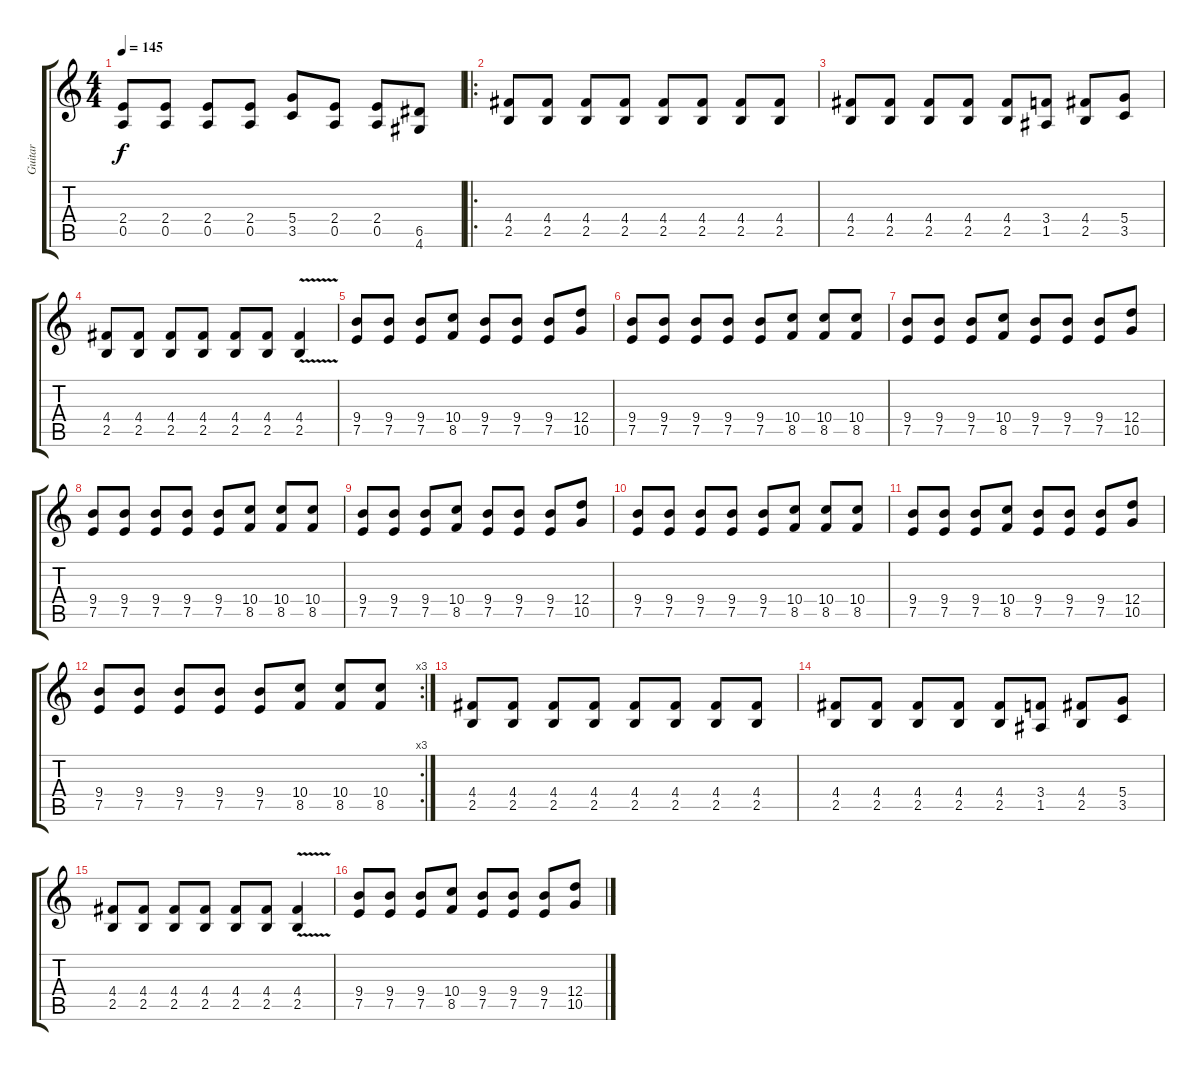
\track ("Guitar" "Guitar") {instrument distortionguitar}
\staff {score tabs}
\tuning (E4 B3 G3 D3 A2 E2) {hide}
\ts (4 4)
\tempo 145
\clef g2
\ks c
(2.4 0.5).8{dy f} (2.4 0.5).8 (2.4 0.5).8 (2.4 0.5).8 (5.4 3.5).8 (2.4 0.5).8 (2.4 0.5).8 (6.5 4.6).8 |
\ro
(4.4 2.5).8 (4.4 2.5).8 (4.4 2.5).8 (4.4 2.5).8 (4.4 2.5).8 (4.4 2.5).8 (4.4 2.5).8 (4.4 2.5).8 |
(4.4 2.5).8 (4.4 2.5).8 (4.4 2.5).8 (4.4 2.5).8 (4.4 2.5).8 (3.4 1.5).8 (4.4 2.5).8 (5.4 3.5).8 |
(4.4 2.5).8 (4.4 2.5).8 (4.4 2.5).8 (4.4 2.5).8 (4.4 2.5).8 (4.4 2.5).8 (4.4 2.5{v}).4 |
(9.4 7.5).8 (9.4 7.5).8 (9.4 7.5).8 (10.4 8.5).8 (9.4 7.5).8 (9.4 7.5).8 (9.4 7.5).8 (12.4 10.5).8 |
(9.4 7.5).8 (9.4 7.5).8 (9.4 7.5).8 (9.4 7.5).8 (9.4 7.5).8 (10.4 8.5).8 (10.4 8.5).8 (10.4 8.5).8 |
(9.4 7.5).8 (9.4 7.5).8 (9.4 7.5).8 (10.4 8.5).8 (9.4 7.5).8 (9.4 7.5).8 (9.4 7.5).8 (12.4 10.5).8 |
(9.4 7.5).8 (9.4 7.5).8 (9.4 7.5).8 (9.4 7.5).8 (9.4 7.5).8 (10.4 8.5).8 (10.4 8.5).8 (10.4 8.5).8 |
(9.4 7.5).8 (9.4 7.5).8 (9.4 7.5).8 (10.4 8.5).8 (9.4 7.5).8 (9.4 7.5).8 (9.4 7.5).8 (12.4 10.5).8 |
(9.4 7.5).8 (9.4 7.5).8 (9.4 7.5).8 (9.4 7.5).8 (9.4 7.5).8 (10.4 8.5).8 (10.4 8.5).8 (10.4 8.5).8 |
(9.4 7.5).8 (9.4 7.5).8 (9.4 7.5).8 (10.4 8.5).8 (9.4 7.5).8 (9.4 7.5).8 (9.4 7.5).8 (12.4 10.5).8 |
\rc 3
(9.4 7.5).8 (9.4 7.5).8 (9.4 7.5).8 (9.4 7.5).8 (9.4 7.5).8 (10.4 8.5).8 (10.4 8.5).8 (10.4 8.5).8 |
(4.4 2.5).8 (4.4 2.5).8 (4.4 2.5).8 (4.4 2.5).8 (4.4 2.5).8 (4.4 2.5).8 (4.4 2.5).8 (4.4 2.5).8 |
(4.4 2.5).8 (4.4 2.5).8 (4.4 2.5).8 (4.4 2.5).8 (4.4 2.5).8 (3.4 1.5).8 (4.4 2.5).8 (5.4 3.5).8 |
(4.4 2.5).8 (4.4 2.5).8 (4.4 2.5).8 (4.4 2.5).8 (4.4 2.5).8 (4.4 2.5).8 (4.4 2.5{v}).4 |
(9.4 7.5).8 (9.4 7.5).8 (9.4 7.5).8 (10.4 8.5).8 (9.4 7.5).8 (9.4 7.5).8 (9.4 7.5).8 (12.4 10.5).8
